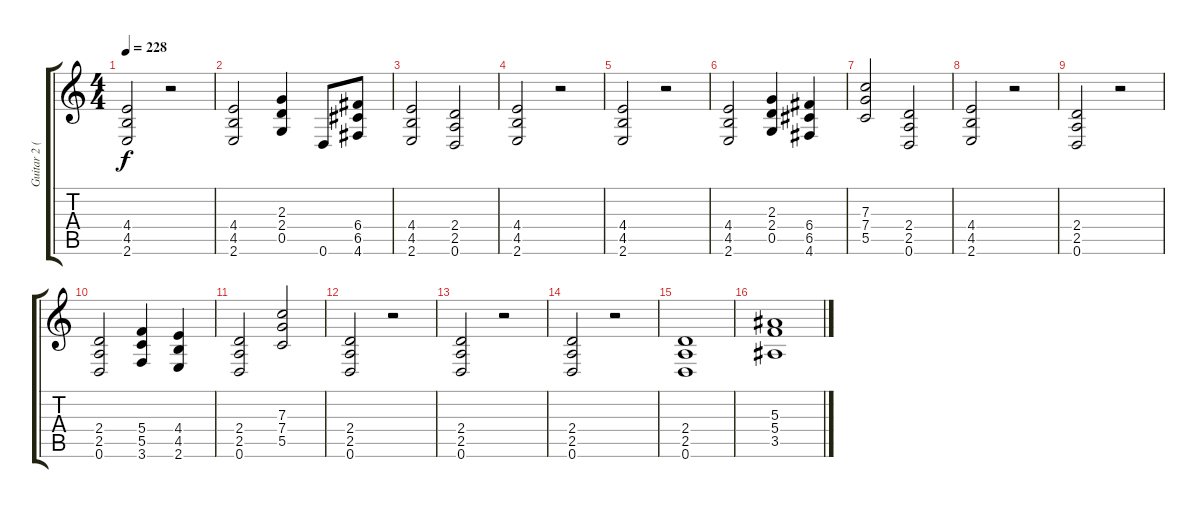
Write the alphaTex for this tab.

\track ("Guitar 2 (Ale)" "Guitar 2 (") {instrument distortionguitar}
\staff {score tabs}
\tuning (D4 A3 F3 C3 G2 D2) {hide}
\ts (4 4)
\tempo 228
\clef g2
\ks c
(4.4 4.5 2.6).2{dy f} r.2 |
(4.4 4.5 2.6).2 (2.3 2.4 0.5).4 0.6.8 (6.4 6.5 4.6).8 |
(4.4 4.5 2.6).2 (2.4 2.5 0.6).2 |
(4.4 4.5 2.6).2 r.2 |
(4.4 4.5 2.6).2 r.2 |
(4.4 4.5 2.6).2 (2.3 2.4 0.5).4 (6.4 6.5 4.6).4 |
(7.3 7.4 5.5).2 (2.4 2.5 0.6).2 |
(4.4 4.5 2.6).2 r.2 |
(2.4 2.5 0.6).2 r.2 |
(2.4 2.5 0.6).2 (5.4 5.5 3.6).4 (4.4 4.5 2.6).4 |
(2.4 2.5 0.6).2 (7.3 7.4 5.5).2 |
(2.4 2.5 0.6).2 r.2 |
(2.4 2.5 0.6).2 r.2 |
(2.4 2.5 0.6).2 r.2 |
(2.4 2.5 0.6).1 |
(5.3 5.4 3.5).1
